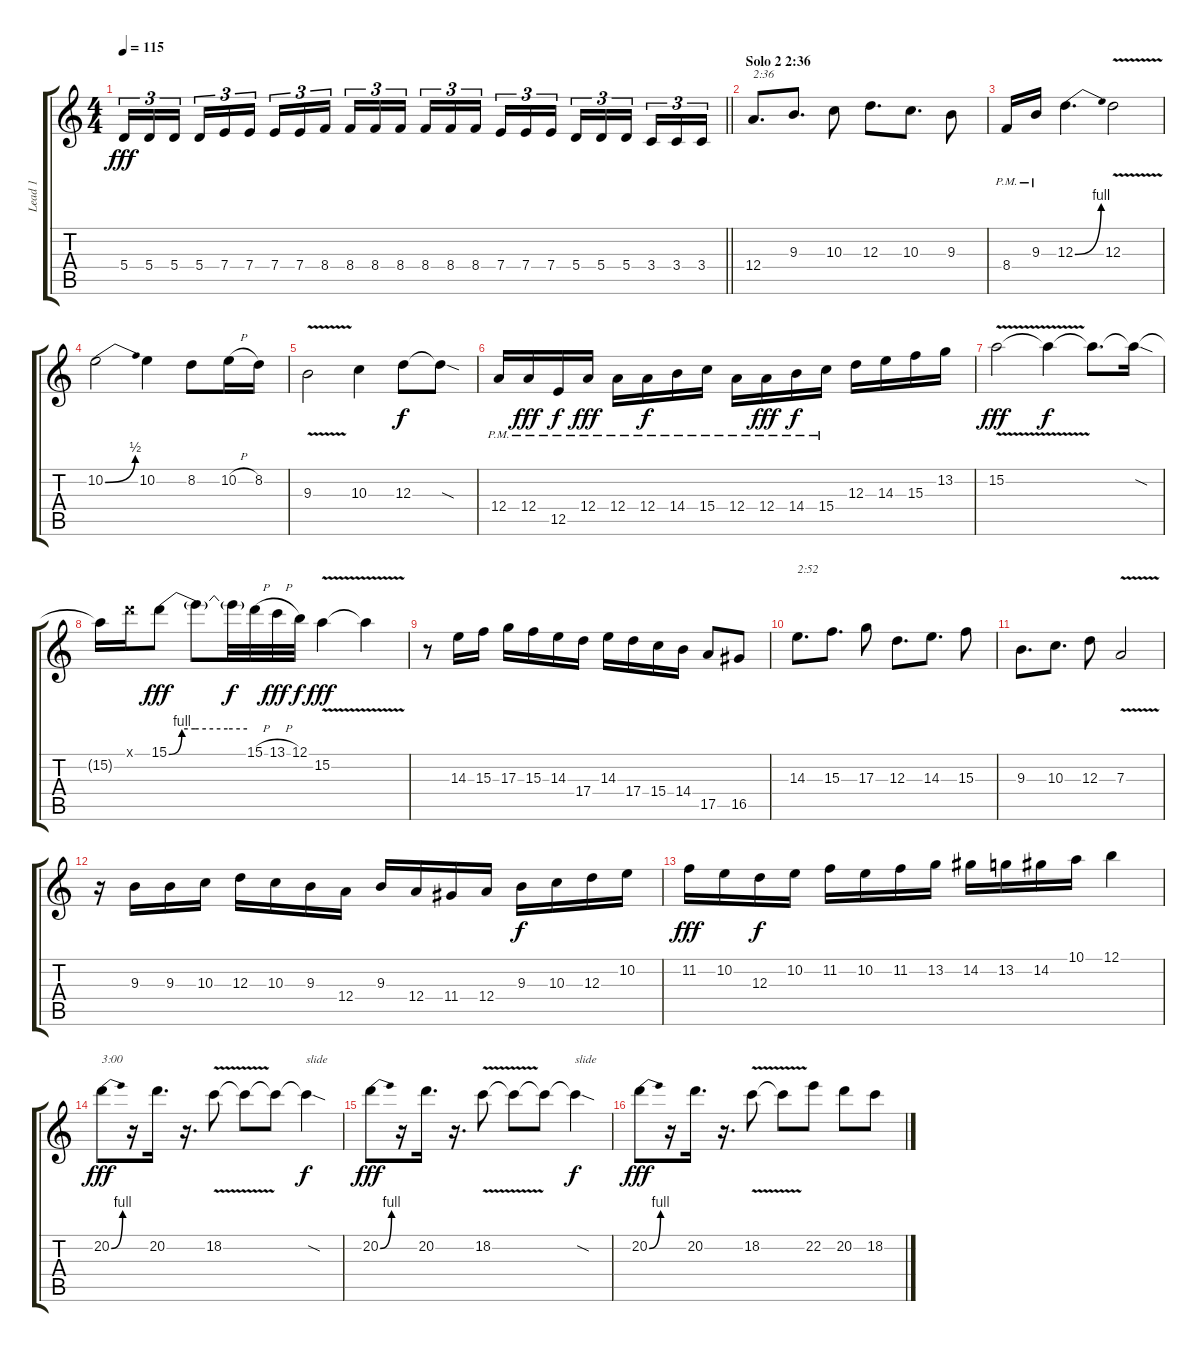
\track ("Lead 1" "Lead 1") {instrument overdrivenguitar}
\staff {score tabs}
\tuning (B3 Gb3 D3 A2 E2 B1) {hide}
\ts (4 4)
\tempo 115
\clef g2
\barLineRight lightlight
\ks c
5.4.16{tu (3 2) dy fff} 5.4.16{tu (3 2)} 5.4.16{tu (3 2) beam splitsecondary} 5.4.16{tu (3 2)} 7.4.16{tu (3 2)} 7.4.16{tu (3 2)} 7.4.16{tu (3 2)} 7.4.16{tu (3 2)} 8.4.16{tu (3 2) beam splitsecondary} 8.4.16{tu (3 2)} 8.4.16{tu (3 2)} 8.4.16{tu (3 2)} 8.4.16{tu (3 2)} 8.4.16{tu (3 2)} 8.4.16{tu (3 2) beam splitsecondary} 7.4.16{tu (3 2)} 7.4.16{tu (3 2)} 7.4.16{tu (3 2)} 5.4.16{tu (3 2)} 5.4.16{tu (3 2)} 5.4.16{tu (3 2) beam splitsecondary} 3.4.16{tu (3 2)} 3.4.16{tu (3 2)} 3.4.16{tu (3 2)} |
\section ("" "Solo 2 2:36")
12.4.8{d txt "2:36"} 9.3.8{d} 10.3.8 12.3.8{d} 10.3.8{d} 9.3.8 |
8.4{pm}.16 9.3{pm}.16 12.3{be (bend 0 0 60 4)}.4{d} 12.3{v}.2 |
10.2{be (bend 0 0 60 2)}.2 10.2.4 8.2.8 10.2{h}.16 8.2.16 |
9.3{v}.2 10.3.4 12.3.8{dy f} 12.3{sod t}.8 |
12.4{pm}.16 12.4{pm}.16{dy fff} 12.5{pm}.16{dy f} 12.4{pm}.16{dy fff} 12.4{pm}.16 12.4{pm}.16{dy f} 14.4{pm}.16 15.4{pm}.16 12.4{pm}.16 12.4{pm}.16{dy fff} 14.4{pm}.16{dy f} 15.4{pm}.16 12.3.16 14.3.16 15.3.16 13.2.16 |
15.2{v}.2{dy fff} 15.2{t}.4{dy f} 15.2{t}.8{d} 15.2{sod t}.16 |
15.2{t}.16 15.1{x}.16 15.1{be (custom 0 0 10 4 20 4 45 4 60 4)}.8{dy fff} 15.1{t}.8 15.1{t}.32{dy f} 15.1{h}.32 13.1{h}.32{dy fff} 12.1.32{dy f} 15.2{v}.4{dy fff} 15.2{t}.4 |
r.8 14.3.16 15.3.16 17.3.16 15.3.16 14.3.16 17.4.16 14.3.16 17.4.16 15.4.16 14.4.16 17.5.8 16.5.8 |
14.3.8{d txt "2:52"} 15.3.8{d} 17.3.8 12.3.8{d} 14.3.8{d} 15.3.8 |
9.3.8{d} 10.3.8{d} 12.3.8 7.3{v}.2 |
r.16 9.3.16 9.3.16 10.3.16 12.3.16 10.3.16 9.3.16 12.4.16 9.3.16 12.4.16 11.4.16 12.4.16 9.3.16{dy f} 10.3.16 12.3.16 10.2.16 |
11.2.16{dy fff} 10.2.16 12.3.16{dy f} 10.2.16 11.2.16 10.2.16 11.2.16 13.2.16 14.2.16 13.2.16 14.2.16 10.1.16 12.1.4 |
20.2{be (bend 0 0 60 4)}.8{txt "3:00" dy fff} r.16 20.2.16{d} r.16{d} 18.2{v}.8 18.2{t}.8 18.2{t}.8 18.2{sod t}.4{txt "slide" dy f} |
20.2{be (bend 0 0 60 4)}.8{dy fff} r.16 20.2.16{d} r.16{d} 18.2{v}.8 18.2{t}.8 18.2{t}.8 18.2{sod t}.4{txt "slide" dy f} |
20.2{be (bend 0 0 60 4)}.8{dy fff} r.16 20.2.16{d} r.16{d} 18.2{v}.8 18.2{t}.8 22.2.8 20.2.8 18.2.8
